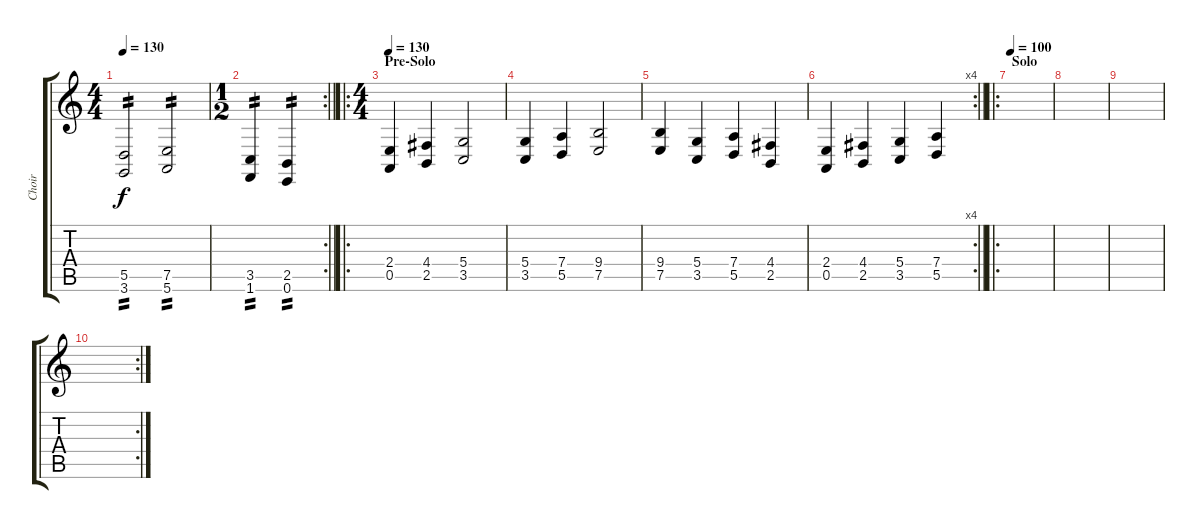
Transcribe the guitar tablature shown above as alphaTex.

\track ("Choir" "Choir") {instrument choiraahs}
\staff {score tabs}
\tuning (E4 B3 G3 D3 A2 E2) {hide}
\ts (4 4)
\tempo 130
\clef g2
\ks c
(5.5 3.6).2{tp 2 dy f} (7.5 5.6).2{tp 2} |
\rc 2
\ts (1 2)
\barLineRight lightlight
(3.5 1.6).4{tp 2} (2.5 0.6).4{tp 2} |
\ro
\ts (4 4)
\section ("" "Pre-Solo")
\tempo 130
(2.4 0.5).4 (4.4 2.5).4 (5.4 3.5).2 |
(5.4 3.5).4 (7.4 5.5).4 (9.4 7.5).2 |
(9.4 7.5).4 (5.4 3.5).4 (7.4 5.5).4 (4.4 2.5).4 |
\rc 4
\barLineRight lightlight
(2.4 0.5).4 (4.4 2.5).4 (5.4 3.5).4 (7.4 5.5).4 |
\ro
\section ("" "Solo")
\tempo 100
|
|
|
\rc 2
